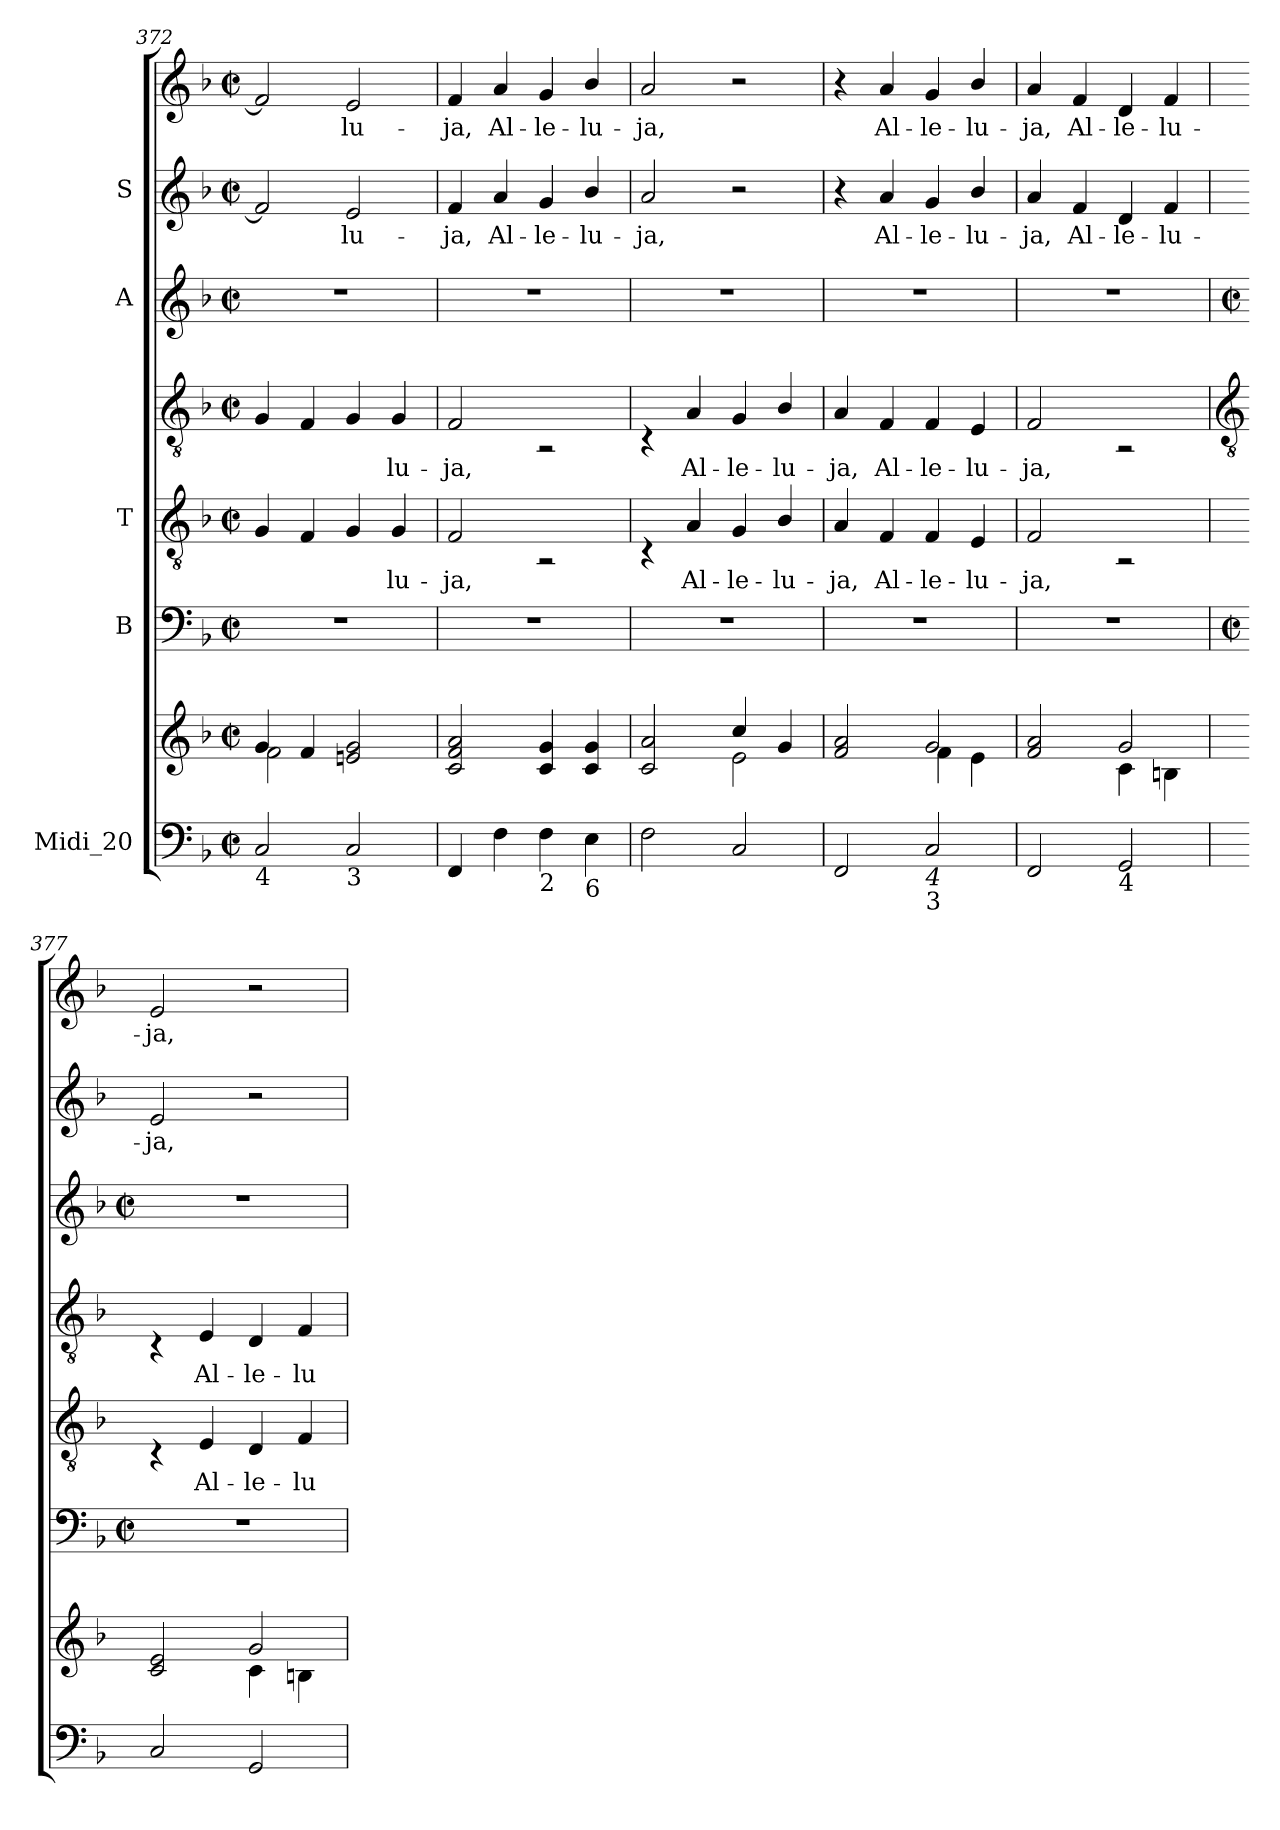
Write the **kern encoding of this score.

**kern	**kern	**kern	**kern	**text	**kern	**text	**kern	**kern	**text	**kern	**text
*part5	*part5	*part4	*part3	*part3	*part3	*part3	*part2	*part1	*part1	*part1	*part1
*staff8	*staff7	*staff6	*staff5	*staff5	*staff4	*staff4	*staff3	*staff2	*staff2	*staff1	*staff1
*I"Midi_20	*	*I"B	*I"T	*	*	*	*I"A	*I"S	*	*	*
*clefF4	*clefG2	*clefF4	*clefGv2	*	*clefGv2	*	*clefG2	*clefG2	*	*clefG2	*
*k[b-]	*k[b-]	*k[b-]	*k[b-]	*	*k[b-]	*	*k[b-]	*k[b-]	*	*k[b-]	*
*F:	*F:	*F:	*F:	*	*F:	*	*F:	*F:	*	*F:	*
*M2/2	*M2/2	*M2/2	*M2/2	*	*M2/2	*	*M2/2	*M2/2	*	*M2/2	*
*met(c|)	*met(c|)	*met(c|)	*met(c|)	*	*met(c|)	*	*met(c|)	*met(c|)	*	*met(c|)	*
=372	=372	=372	=372	=372	=372	=372	=372	=372	=372	=372	=372
*	*^	*	*	*	*	*	*	*	*	*	*
!LO:TX:b:t=4	!	!	!	!	!	!	!	!	!	!	!	!
2C	4g	2f\	1r	4G	.	4G	.	1r	2f]	.	2f]	.
.	4f	.	.	4F	.	4F	.	.	.	.	.	.
!LO:TX:b:t=3	!	!	!	!	!	!	!	!	!	!	!	!
!	!	!	!	!	!	!	!	!	!	!LO:LY:b	!	!LO:LY:b
2C	2en 2g	2ryy	.	4G	.	4G	.	.	2e	-lu-	2e	-lu-
!	!	!	!	!	!LO:LY:b	!	!LO:LY:b	!	!	!	!	!
.	.	.	.	4G	lu-	4G	lu-	.	.	.	.	.
=373	=373	=373	=373	=373	=373	=373	=373	=373	=373	=373	=373	=373
!	!	!	!	!	!LO:LY:b	!	!LO:LY:b	!	!	!LO:LY:b	!	!LO:LY:b
4FF	2c 2f 2a	2ryy	1r	2F	-ja,	2F	-ja,	1r	4f	-ja,	4f	-ja,
!	!	!	!	!	!	!	!	!	!	!LO:LY:b	!	!LO:LY:b
4F	.	.	.	.	.	.	.	.	4a	Al-	4a	Al-
!LO:TX:b:t=2	!	!	!	!	!	!	!	!	!	!	!	!
!	!	!	!	!	!	!	!	!	!	!LO:LY:b	!	!LO:LY:b
4F	4c 4g	2ryy	.	2rBB	.	2rBB	.	.	4g	-le-	4g	-le-
!LO:TX:b:t=6	!	!	!	!	!	!	!	!	!	!	!	!
!	!	!	!	!	!	!	!	!	!	!LO:LY:b	!	!LO:LY:b
4E	4c 4g	.	.	.	.	.	.	.	4b-/	-lu-	4b-/	-lu-
=374	=374	=374	=374	=374	=374	=374	=374	=374	=374	=374	=374	=374
!	!	!	!	!	!	!	!	!	!	!LO:LY:b	!	!LO:LY:b
2F	2c 2a	2ryy	1r	4rBB	.	4rBB	.	1r	2a	-ja,	2a	-ja,
!	!	!	!	!	!LO:LY:b	!	!LO:LY:b	!	!	!	!	!
.	.	.	.	4A	Al-	4A	Al-	.	.	.	.	.
!	!	!	!	!	!LO:LY:b	!	!LO:LY:b	!	!	!	!	!
2C	4cc/	2e\	.	4G	-le-	4G	-le-	.	2r	.	2r	.
!	!	!	!	!	!LO:LY:b	!	!LO:LY:b	!	!	!	!	!
.	4g	.	.	4B-/	-lu-	4B-/	-lu-	.	.	.	.	.
=375	=375	=375	=375	=375	=375	=375	=375	=375	=375	=375	=375	=375
!	!	!	!	!	!LO:LY:b	!	!LO:LY:b	!	!	!	!	!
2FF	2f 2a	2ryy	1r	4A	-ja,	4A	-ja,	1r	4r	.	4r	.
!	!	!	!	!	!LO:LY:b	!	!LO:LY:b	!	!	!LO:LY:b	!	!LO:LY:b
.	.	.	.	4F	Al-	4F	Al-	.	4a	Al-	4a	Al-
!LO:TX:b:i:t=4	!	!	!	!	!	!	!	!	!	!	!	!
!LO:TX:b:t=3	!	!	!	!	!	!	!	!	!	!	!	!
!	!	!	!	!	!LO:LY:b	!	!LO:LY:b	!	!	!LO:LY:b	!	!LO:LY:b
2C	2g	4f\	.	4F	-le-	4F	-le-	.	4g	-le-	4g	-le-
!	!	!	!	!	!LO:LY:b	!	!LO:LY:b	!	!	!LO:LY:b	!	!LO:LY:b
.	.	4e\	.	4E	-lu-	4E	-lu-	.	4b-/	-lu-	4b-/	-lu-
=376	=376	=376	=376	=376	=376	=376	=376	=376	=376	=376	=376	=376
!	!	!	!	!	!LO:LY:b	!	!LO:LY:b	!	!	!LO:LY:b	!	!LO:LY:b
2FF	2f 2a	2ryy	1r	2F	-ja,	2F	-ja,	1r	4a	-ja,	4a	-ja,
!	!	!	!	!	!	!	!	!	!	!LO:LY:b	!	!LO:LY:b
.	.	.	.	.	.	.	.	.	4f	Al-	4f	Al-
!LO:TX:b:t=4	!	!	!	!	!	!	!	!	!	!	!	!
!	!	!	!	!	!	!	!	!	!	!LO:LY:b	!	!LO:LY:b
2GG	2g	4c\	.	2rBB	.	2rBB	.	.	4d	-le-	4d	-le-
!	!	!	!	!	!	!	!	!	!	!LO:LY:b	!	!LO:LY:b
.	.	4Bn\	.	.	.	.	.	.	4f	-lu-	4f	-lu-
!!LO:LB:g=z
=377	=377	=377	=377	=377	=377	=377	=377	=377	=377	=377	=377	=377
*	*	*	*	*	*	*clefGv2	*	*	*	*	*	*
*	*	*	*M2/2	*	*	*	*	*M2/2	*	*	*	*
*	*	*	*met(c|)	*	*	*	*	*met(c|)	*	*	*	*
!	!	!	!	!	!	!	!	!	!	!LO:LY:b	!	!LO:LY:b
2C	2c 2e	2ryy	1r	4rBB	.	4rBB	.	1r	2e	-ja,	2e	-ja,
!	!	!	!	!	!LO:LY:b	!	!LO:LY:b	!	!	!	!	!
.	.	.	.	4E	Al-	4E	Al-	.	.	.	.	.
!	!	!	!	!	!LO:LY:b	!	!LO:LY:b	!	!	!	!	!
2GG	2g	4c\	.	4D	-le-	4D	-le-	.	2r	.	2r	.
!	!	!	!	!	!LO:LY:b	!	!LO:LY:b	!	!	!	!	!
.	.	4Bn\	.	4F	-lu-	4F	-lu-	.	.	.	.	.
*	*v	*v	*	*	*	*	*	*	*	*	*	*
=	=	=	=	=	=	=	=	=	=	=	=
*-	*-	*-	*-	*-	*-	*-	*-	*-	*-	*-	*-
